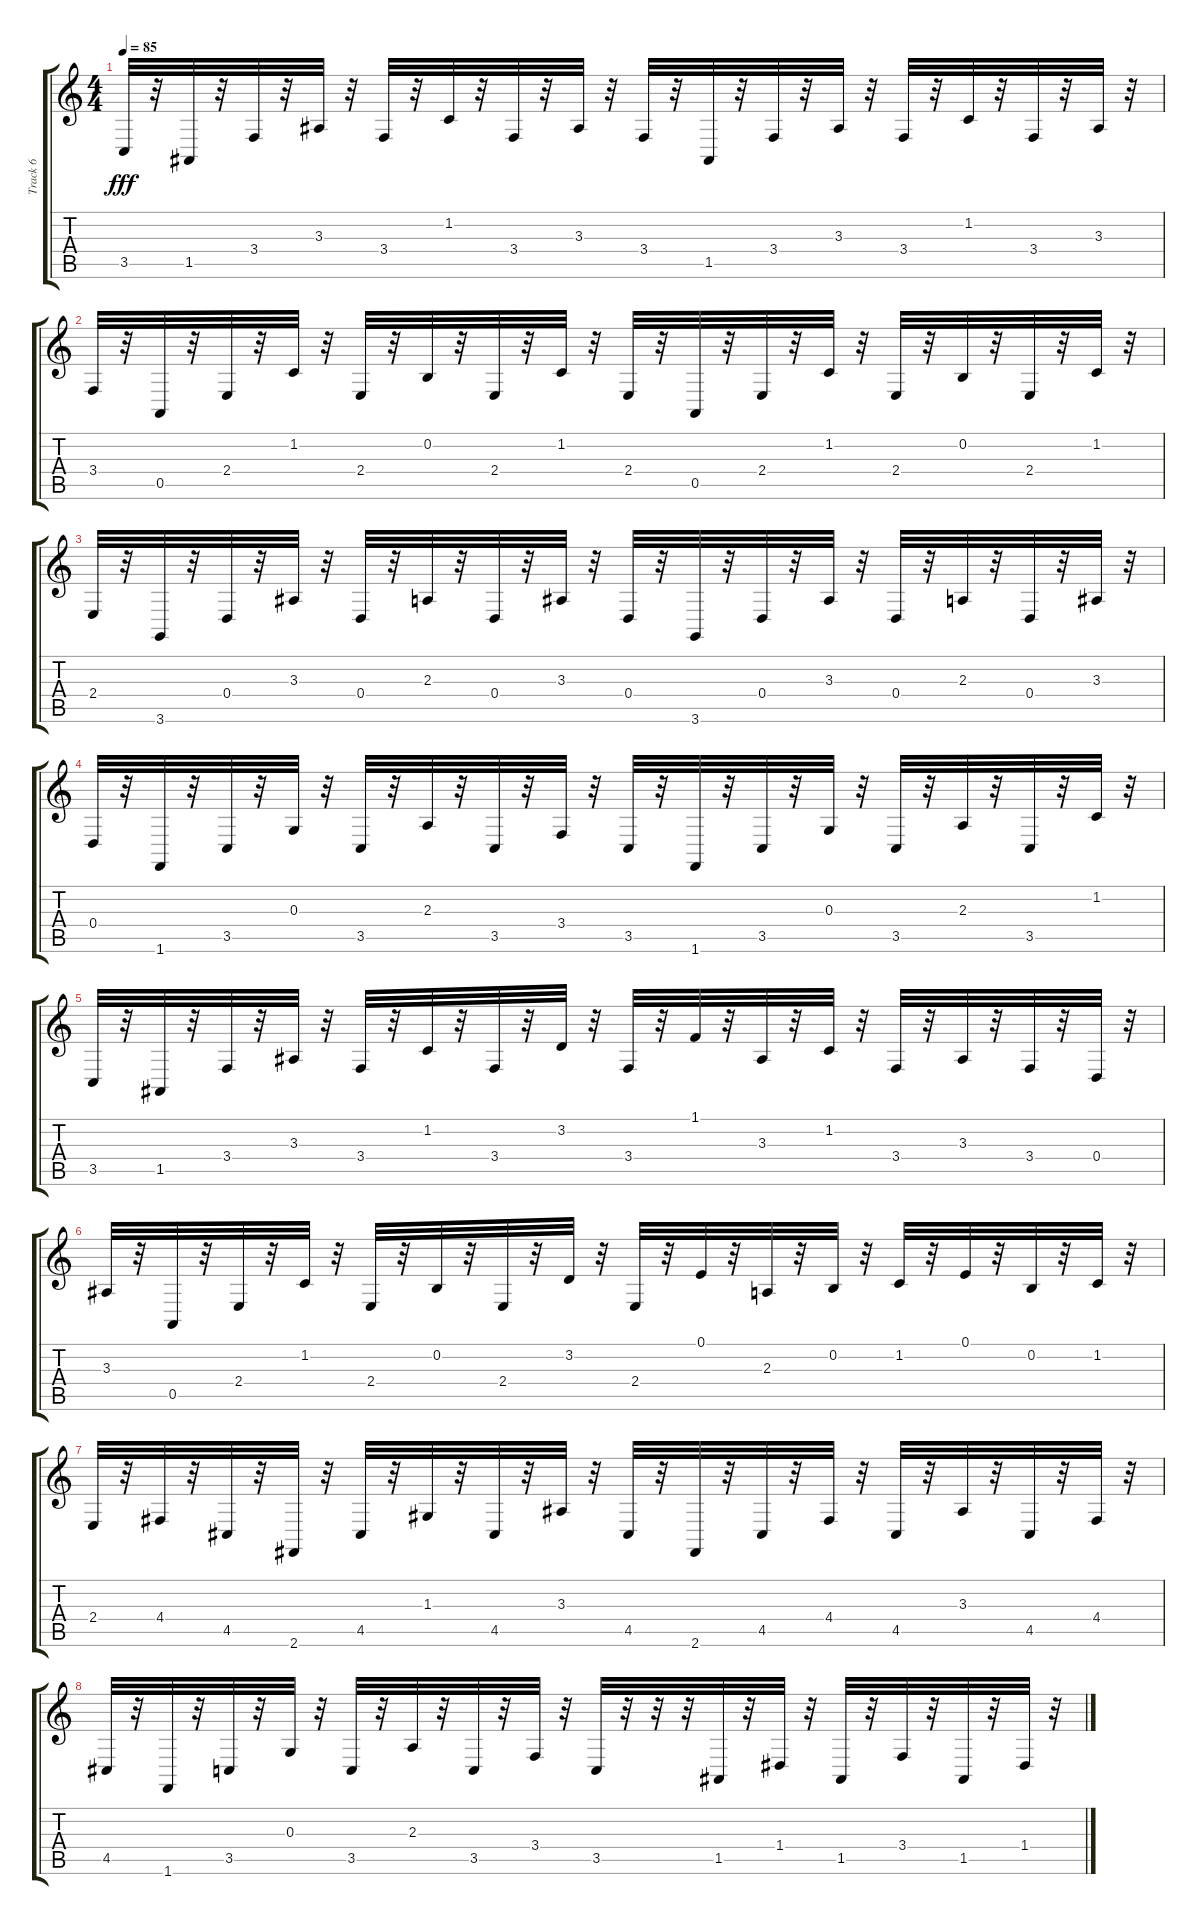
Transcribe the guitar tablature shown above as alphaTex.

\track ("Track 6" "Track 6") {instrument pad1newage}
\staff {score tabs}
\tuning (E4 B3 G3 D3 A2 E2) {hide}
\ts (4 4)
\tempo 85
\clef g2
\ks c
3.5.32{dy fff} r.32 1.5.32 r.32 3.4.32 r.32 3.3.32 r.32 3.4.32 r.32 1.2.32 r.32 3.4.32 r.32 3.3.32 r.32 3.4.32 r.32 1.5.32 r.32 3.4.32 r.32 3.3.32 r.32 3.4.32 r.32 1.2.32 r.32 3.4.32 r.32 3.3.32 r.32 |
3.4.32 r.32 0.5.32 r.32 2.4.32 r.32 1.2.32 r.32 2.4.32 r.32 0.2.32 r.32 2.4.32 r.32 1.2.32 r.32 2.4.32 r.32 0.5.32 r.32 2.4.32 r.32 1.2.32 r.32 2.4.32 r.32 0.2.32 r.32 2.4.32 r.32 1.2.32 r.32 |
2.4.32 r.32 3.6.32 r.32 0.4.32 r.32 3.3.32 r.32 0.4.32 r.32 2.3.32 r.32 0.4.32 r.32 3.3.32 r.32 0.4.32 r.32 3.6.32 r.32 0.4.32 r.32 3.3.32 r.32 0.4.32 r.32 2.3.32 r.32 0.4.32 r.32 3.3.32 r.32 |
0.4.32 r.32 1.6.32 r.32 3.5.32 r.32 0.3.32 r.32 3.5.32 r.32 2.3.32 r.32 3.5.32 r.32 3.4.32 r.32 3.5.32 r.32 1.6.32 r.32 3.5.32 r.32 0.3.32 r.32 3.5.32 r.32 2.3.32 r.32 3.5.32 r.32 1.2.32 r.32 |
3.5.32 r.32 1.5.32 r.32 3.4.32 r.32 3.3.32 r.32 3.4.32 r.32 1.2.32 r.32 3.4.32 r.32 3.2.32 r.32 3.4.32 r.32 1.1.32 r.32 3.3.32 r.32 1.2.32 r.32 3.4.32 r.32 3.3.32 r.32 3.4.32 r.32 0.4.32 r.32 |
3.3.32 r.32 0.5.32 r.32 2.4.32 r.32 1.2.32 r.32 2.4.32 r.32 0.2.32 r.32 2.4.32 r.32 3.2.32 r.32 2.4.32 r.32 0.1.32 r.32 2.3.32 r.32 0.2.32 r.32 1.2.32 r.32 0.1.32 r.32 0.2.32 r.32 1.2.32 r.32 |
2.4.32 r.32 4.4.32 r.32 4.5.32 r.32 2.6.32 r.32 4.5.32 r.32 1.3.32 r.32 4.5.32 r.32 3.3.32 r.32 4.5.32 r.32 2.6.32 r.32 4.5.32 r.32 4.4.32 r.32 4.5.32 r.32 3.3.32 r.32 4.5.32 r.32 4.4.32 r.32 |
4.5.32 r.32 1.6.32 r.32 3.5.32 r.32 0.3.32 r.32 3.5.32 r.32 2.3.32 r.32 3.5.32 r.32 3.4.32 r.32 3.5.32 r.32 r.32 r.32 1.5.32 r.32 1.4.32 r.32 1.5.32 r.32 3.4.32 r.32 1.5.32 r.32 1.4.32 r.32
